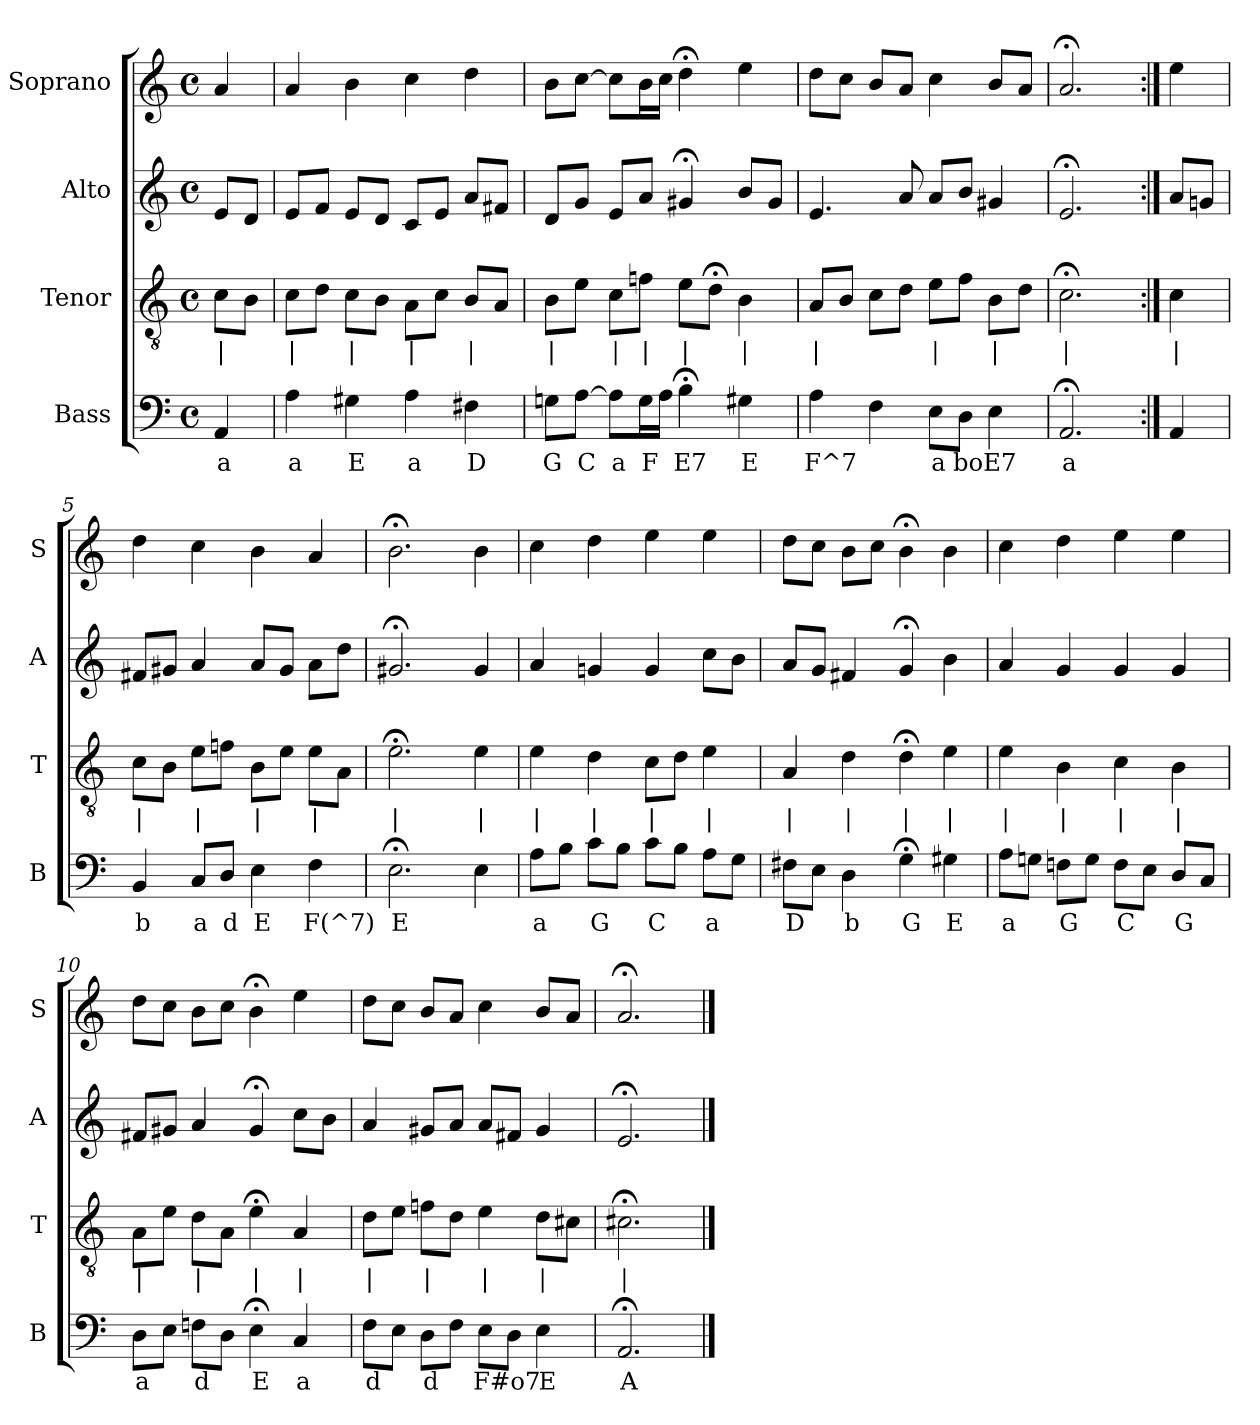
**kern	**text	**kern	**text	**kern	**kern
*part4	*part4	*part3	*part3	*part2	*part1
*staff4	*staff4	*staff3	*staff3	*staff2	*staff1
*I"Bass	*	*I"Tenor	*	*I"Alto	*I"Soprano
*I'B	*	*I'T	*	*I'A	*I'S
*clefF4	*	*clefGv2	*	*clefG2	*clefG2
*k[]	*	*k[]	*	*k[]	*k[]
*a:	*	*a:	*	*a:	*a:
*M4/4	*	*M4/4	*	*M4/4	*M4/4
*met(c)	*	*met(c)	*	*met(c)	*met(c)
*MM100	*	*MM100	*	*MM100	*MM100
=	=	=	=	=	=
4AA	a	8cL	|	8eL	4a
.	.	8BJ	.	8dJ	.
=1	=1	=1	=1	=1	=1
4A	a	8cL	|	8eL	4a
.	.	8dJ	.	8fJ	.
4G#X	E	8cL	|	8eL	4b
.	.	8BJ	.	8dJ	.
4A	a	8AL	|	8cL	4cc
.	.	8cJ	.	8eJ	.
4F#X	D	8BL	|	8aL	4dd
.	.	8AJ	.	8f#XJ	.
=2	=2	=2	=2	=2	=2
8GnL	G	8BL	|	8dL	8bL
[8AJ	C	8eJ	.	8gJ	[8ccJ
8AL]	a	8cL	|	8eL	8ccL]
16GL	F	8fnJ	|	8aJ	16bL
16AJJ	.	.	.	.	16ccJJ
4B;<	E7	8eL	|	4g#X;<	4dd;<
.	.	8d;<J	.	.	.
4G#X	E	4B	|	8bL	4ee
.	.	.	.	8g#J	.
=3	=3	=3	=3	=3	=3
4A	F^7	8AL	|	4.e	8ddL
.	.	8BJ	.	.	8ccJ
4F	.	8cL	.	.	8bL
.	.	8dJ	.	8a	8aJ
8EL	a	8eL	|	8aL	4cc
8DJ	bo	8fJ	.	8bJ	.
4E	E7	8BL	|	4g#X	8bL
.	.	8dJ	.	.	8aJ
=4	=4	=4	=4	=4	=4
2.AA;<	a	2.c;<	|	2.e;<	2.a;<
=:|!	=:|!	=:|!	=:|!	=:|!	=:|!
4AA	.	4c	|	8aL	4ee
.	.	.	.	8gnJ	.
=5	=5	=5	=5	=5	=5
4BB	b	8cL	|	8f#XL	4dd
.	.	8BJ	.	8g#XJ	.
8CL	a	8eL	|	4a	4cc
8DJ	d	8fnJ	.	.	.
4E	E	8BL	|	8aL	4b
.	.	8eJ	.	8g#J	.
4F	F(^7)	8eL	|	8aL	4a
.	.	8AJ	.	8ddJ	.
=6	=6	=6	=6	=6	=6
2.E;<	E	2.e;<	|	2.g#X;<	2.b;<
4E	.	4e	|	4g#	4b
=7	=7	=7	=7	=7	=7
8AL	a	4e	|	4a	4cc
8BJ	.	.	.	.	.
8cL	G	4d	|	4gn	4dd
8BJ	.	.	.	.	.
8cL	C	8cL	|	4g	4ee
8BJ	.	8dJ	.	.	.
8AL	a	4e	|	8ccL	4ee
8GJ	.	.	.	8bJ	.
=8	=8	=8	=8	=8	=8
8F#XL	D	4A	|	8aL	8ddL
8EJ	.	.	.	8gJ	8ccJ
4D	b	4d	|	4f#X	8bL
.	.	.	.	.	8ccJ
4G;<	G	4d;<	|	4g;<	4b;<
4G#X	E	4e	|	4b	4b
=9	=9	=9	=9	=9	=9
8AL	a	4e	|	4a	4cc
8GnJ	.	.	.	.	.
8FnL	G	4B	|	4g	4dd
8GJ	.	.	.	.	.
8FL	C	4c	|	4g	4ee
8EJ	.	.	.	.	.
8DL	G	4B	|	4g	4ee
8CJ	.	.	.	.	.
=10	=10	=10	=10	=10	=10
8DL	a	8AL	|	8f#XL	8ddL
8EJ	.	8eJ	.	8g#XJ	8ccJ
8FnL	d	8dL	|	4a	8bL
8DJ	.	8AJ	.	.	8ccJ
4E;<	E	4e;<	|	4g#;<	4b;<
4C	a	4A	|	8ccL	4ee
.	.	.	.	8bJ	.
=11	=11	=11	=11	=11	=11
8FL	d	8dL	|	4a	8ddL
8EJ	.	8eJ	.	.	8ccJ
8DL	d	8fnL	|	8g#XL	8bL
8FJ	.	8dJ	.	8aJ	8aJ
8EL	F#o7	4e	|	8aL	4cc
8DJ	.	.	.	8f#XJ	.
4E	E	8dL	|	4g#	8bL
.	.	8c#XJ	.	.	8aJ
=12	=12	=12	=12	=12	=12
2.AA;<	A	2.c#X;<	|	2.e;<	2.a;<
==	==	==	==	==	==
*-	*-	*-	*-	*-	*-
